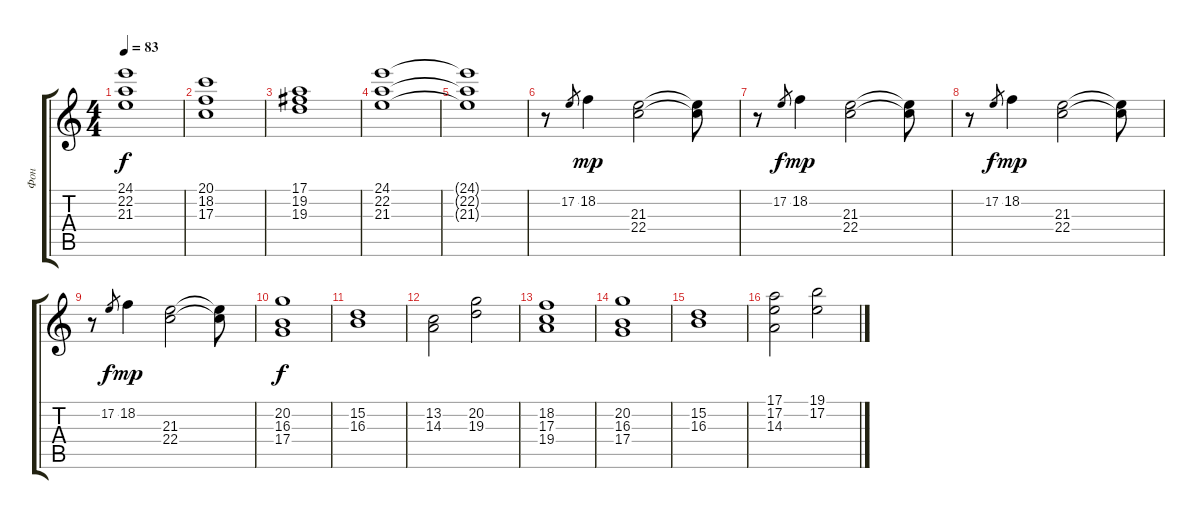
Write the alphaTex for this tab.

\track ("Фон" "Фон") {instrument percussiveorgan}
\staff {score tabs}
\tuning (E4 B3 G3 D3 A2 E2) {hide}
\ts (4 4)
\tempo 83
\clef g2
\ks c
(24.1{t} 22.2{t} 21.3{t}).1{dy f} |
(20.1 18.2 17.3).1 |
(17.1 19.2 19.3).1 |
(24.1 22.2 21.3).1 |
(24.1{t} 22.2{t} 21.3{t}).1 |
r.8 17.2.8{gr} 18.2.4{dy mp} (21.3 22.4).2 (21.3{t} 22.4{t}).8 |
r.8 17.2.8{gr dy f} 18.2.4{dy mp} (21.3 22.4).2 (21.3{t} 22.4{t}).8 |
r.8 17.2.8{gr dy f} 18.2.4{dy mp} (21.3 22.4).2 (21.3{t} 22.4{t}).8 |
r.8 17.2.8{gr dy f} 18.2.4{dy mp} (21.3 22.4).2 (21.3{t} 22.4{t}).8 |
(20.2 16.3 17.4).1{dy f} |
(15.2 16.3).1 |
(13.2 14.3).2 (20.2 19.3).2 |
(18.2 17.3 19.4).1 |
(20.2 16.3 17.4).1 |
(15.2 16.3).1 |
(17.1 17.2 14.3).2 (19.1 17.2).2
